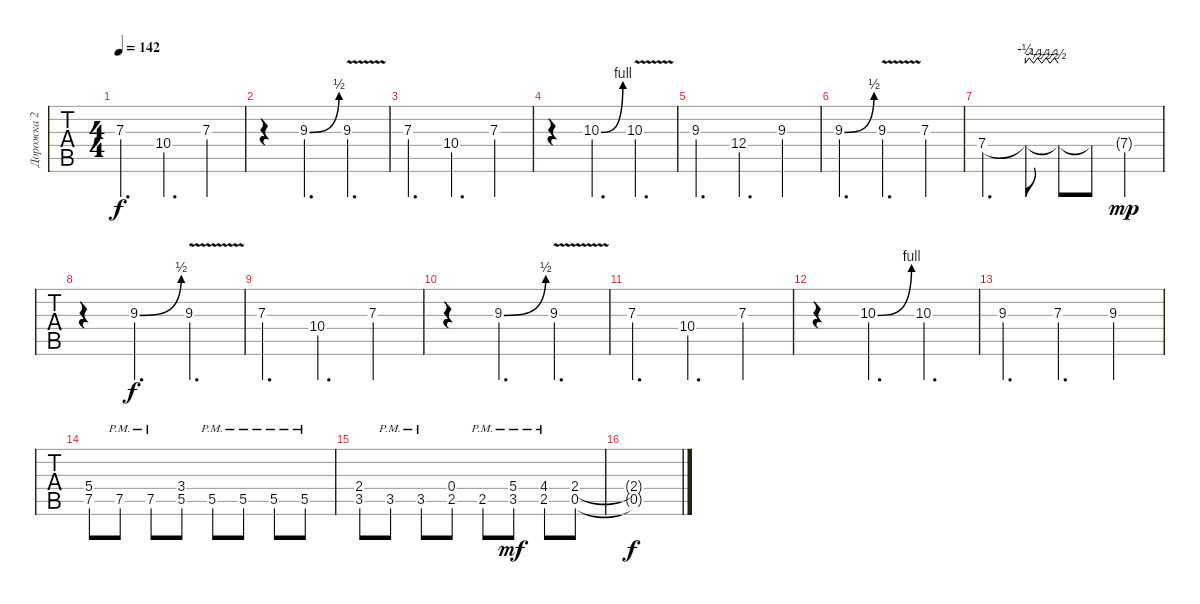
\track ("Дорожка 2" "Дорожка 2") {instrument electricguitarclean}
\staff {tabs}
\tuning (Eb4 Bb3 Gb3 Db3 Ab2 Eb2) {hide}
\ts (4 4)
\tempo 142
\clef g2
\ks c
7.3.4{d dy f} 10.4.4{d} 7.3.4 |
r.4 9.3{be (bend 0 0 60 2)}.4{d} 9.3{v}.4{d} |
7.3.4{d} 10.4.4{d} 7.3.4 |
r.4 10.3{be (bend 0 0 60 4)}.4{d} 10.3{v}.4{d} |
9.3.4{d} 12.4.4{d} 9.3.4 |
9.3{be (bend 0 0 60 2)}.4{d} 9.3{v}.4{d} 7.3.4 |
7.4.4{d} 7.4{t}.8{tbe (custom default 0 -2 7 0 15 -2 22 0 30 -2 38 0 45 -2 53 0 60 -2)} 7.4{t}.8 7.4{t}.8 7.4{g}.4{dy mp} |
r.4 9.3{be (bend 0 0 60 2)}.4{d dy f} 9.3{v}.4{d} |
7.3.4{d} 10.4.4{d} 7.3.4 |
r.4 9.3{be (bend 0 0 60 2)}.4{d} 9.3{v}.4{d} |
7.3.4{d} 10.4.4{d} 7.3.4 |
r.4 10.3{be (bend 0 0 60 4)}.4{d} 10.3.4{d} |
9.3.4{d} 7.3.4{d} 9.3.4 |
(5.4 7.5).8{volume 9} 7.5{pm}.8 7.5{pm}.8 (3.4 5.5).8 5.5{pm}.8 5.5{pm}.8 5.5{pm}.8 5.5{pm}.8 |
(2.4 3.5).8 3.5{pm}.8 3.5{pm}.8 (0.4 2.5).8 2.5{pm}.8 (5.4 3.5{pm}).8{dy mf} (4.4 2.5{pm}).8 (2.4 0.5).8 |
(2.4{t} 0.5{t}).1{dy f}
